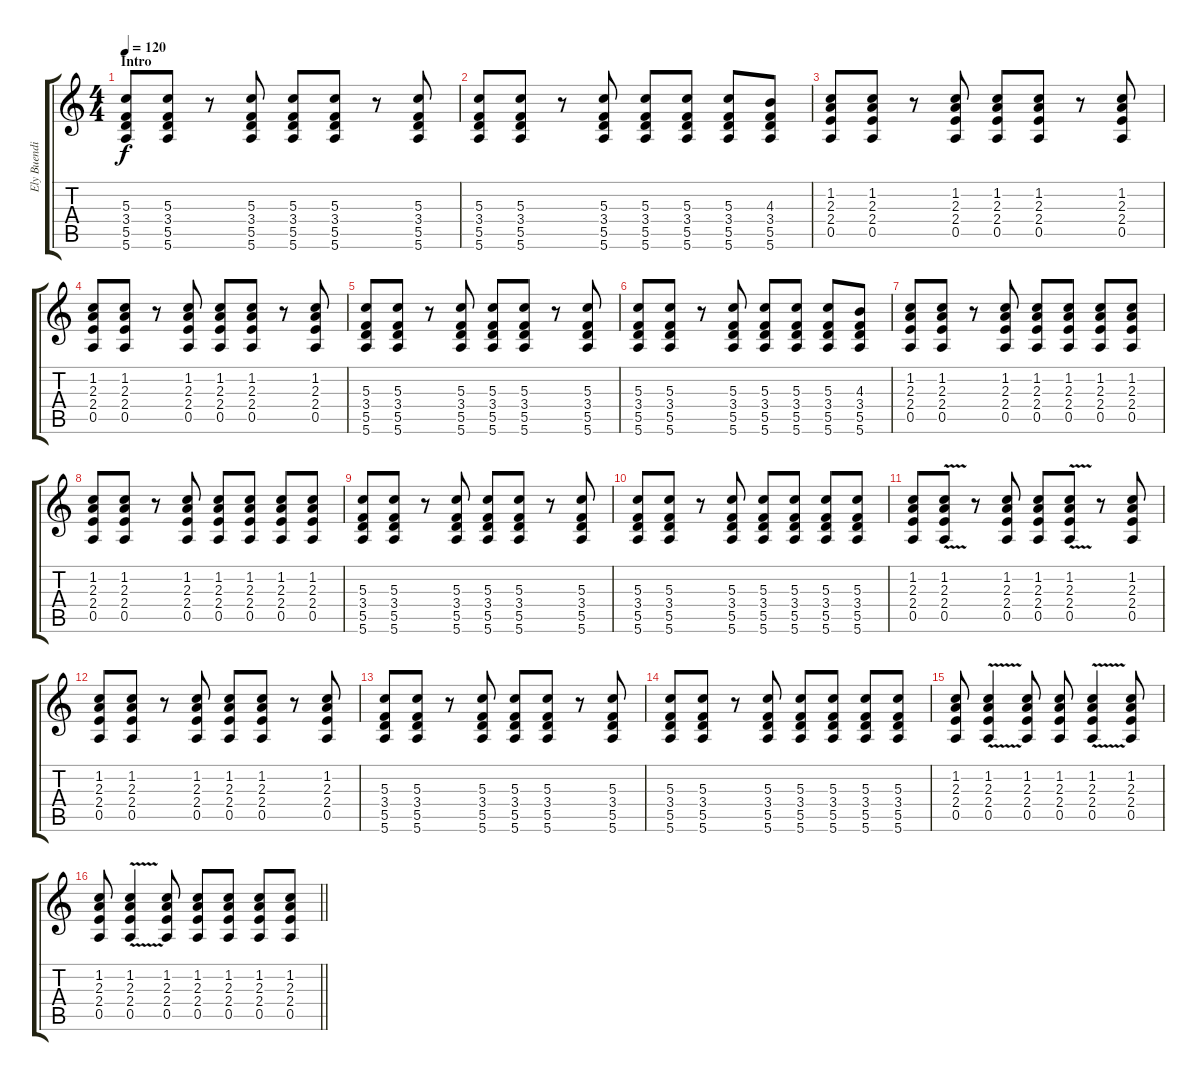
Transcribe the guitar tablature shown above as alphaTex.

\track ("Ely Buendia/Rhythm Guitar" "Ely Buendi") {instrument electricguitarjazz}
\staff {score tabs}
\tuning (E4 B3 G3 D3 A2 E2) {hide}
\ts (4 4)
\section ("" "Intro")
\tempo 120
\clef g2
\ks c
(5.3 3.4 5.5 5.6).8{dy f instrument electricguitarjazz} (5.3 3.4 5.5 5.6).8 r.8 (5.3 3.4 5.5 5.6).8 (5.3 3.4 5.5 5.6).8 (5.3 3.4 5.5 5.6).8 r.8 (5.3 3.4 5.5 5.6).8 |
(5.3 3.4 5.5 5.6).8 (5.3 3.4 5.5 5.6).8 r.8 (5.3 3.4 5.5 5.6).8 (5.3 3.4 5.5 5.6).8 (5.3 3.4 5.5 5.6).8 (5.3 3.4 5.5 5.6).8 (4.3 3.4 5.5 5.6).8 |
(1.2 2.3 2.4 0.5).8 (1.2 2.3 2.4 0.5).8 r.8 (1.2 2.3 2.4 0.5).8 (1.2 2.3 2.4 0.5).8 (1.2 2.3 2.4 0.5).8 r.8 (1.2 2.3 2.4 0.5).8 |
(1.2 2.3 2.4 0.5).8 (1.2 2.3 2.4 0.5).8 r.8 (1.2 2.3 2.4 0.5).8 (1.2 2.3 2.4 0.5).8 (1.2 2.3 2.4 0.5).8 r.8 (1.2 2.3 2.4 0.5).8 |
(5.3 3.4 5.5 5.6).8 (5.3 3.4 5.5 5.6).8 r.8 (5.3 3.4 5.5 5.6).8 (5.3 3.4 5.5 5.6).8 (5.3 3.4 5.5 5.6).8 r.8 (5.3 3.4 5.5 5.6).8 |
(5.3 3.4 5.5 5.6).8 (5.3 3.4 5.5 5.6).8 r.8 (5.3 3.4 5.5 5.6).8 (5.3 3.4 5.5 5.6).8 (5.3 3.4 5.5 5.6).8 (5.3 3.4 5.5 5.6).8 (4.3 3.4 5.5 5.6).8 |
(1.2 2.3 2.4 0.5).8 (1.2 2.3 2.4 0.5).8 r.8 (1.2 2.3 2.4 0.5).8 (1.2 2.3 2.4 0.5).8 (1.2 2.3 2.4 0.5).8 (1.2 2.3 2.4 0.5).8 (1.2 2.3 2.4 0.5).8 |
(1.2 2.3 2.4 0.5).8 (1.2 2.3 2.4 0.5).8 r.8 (1.2 2.3 2.4 0.5).8 (1.2 2.3 2.4 0.5).8 (1.2 2.3 2.4 0.5).8 (1.2 2.3 2.4 0.5).8 (1.2 2.3 2.4 0.5).8 |
(5.3 3.4 5.5 5.6).8 (5.3 3.4 5.5 5.6).8 r.8 (5.3 3.4 5.5 5.6).8 (5.3 3.4 5.5 5.6).8 (5.3 3.4 5.5 5.6).8 r.8 (5.3 3.4 5.5 5.6).8 |
(5.3 3.4 5.5 5.6).8 (5.3 3.4 5.5 5.6).8 r.8 (5.3 3.4 5.5 5.6).8 (5.3 3.4 5.5 5.6).8 (5.3 3.4 5.5 5.6).8 (5.3 3.4 5.5 5.6).8 (5.3 3.4 5.5 5.6).8 |
(1.2 2.3 2.4 0.5).8 (1.2{v} 2.3{v} 2.4{v} 0.5{v}).8 r.8 (1.2 2.3 2.4 0.5).8 (1.2 2.3 2.4 0.5).8 (1.2{v} 2.3{v} 2.4{v} 0.5{v}).8 r.8 (1.2 2.3 2.4 0.5).8 |
(1.2 2.3 2.4 0.5).8 (1.2 2.3 2.4 0.5).8 r.8 (1.2 2.3 2.4 0.5).8 (1.2 2.3 2.4 0.5).8 (1.2 2.3 2.4 0.5).8 r.8 (1.2 2.3 2.4 0.5).8 |
(5.3 3.4 5.5 5.6).8 (5.3 3.4 5.5 5.6).8 r.8 (5.3 3.4 5.5 5.6).8 (5.3 3.4 5.5 5.6).8 (5.3 3.4 5.5 5.6).8 r.8 (5.3 3.4 5.5 5.6).8 |
(5.3 3.4 5.5 5.6).8 (5.3 3.4 5.5 5.6).8 r.8 (5.3 3.4 5.5 5.6).8 (5.3 3.4 5.5 5.6).8 (5.3 3.4 5.5 5.6).8 (5.3 3.4 5.5 5.6).8 (5.3 3.4 5.5 5.6).8 |
(1.2 2.3 2.4 0.5).8 (1.2 2.3{v} 2.4{v} 0.5{v}).4 (1.2 2.3 2.4 0.5).8 (1.2 2.3 2.4 0.5).8 (1.2 2.3{v} 2.4{v} 0.5{v}).4 (1.2 2.3 2.4 0.5).8 |
\barLineRight lightlight
(1.2 2.3 2.4 0.5).8 (1.2 2.3{v} 2.4{v} 0.5{v}).4 (1.2 2.3 2.4 0.5).8 (1.2 2.3 2.4 0.5).8 (1.2 2.3 2.4 0.5).8 (1.2 2.3 2.4 0.5).8 (1.2 2.3 2.4 0.5).8
